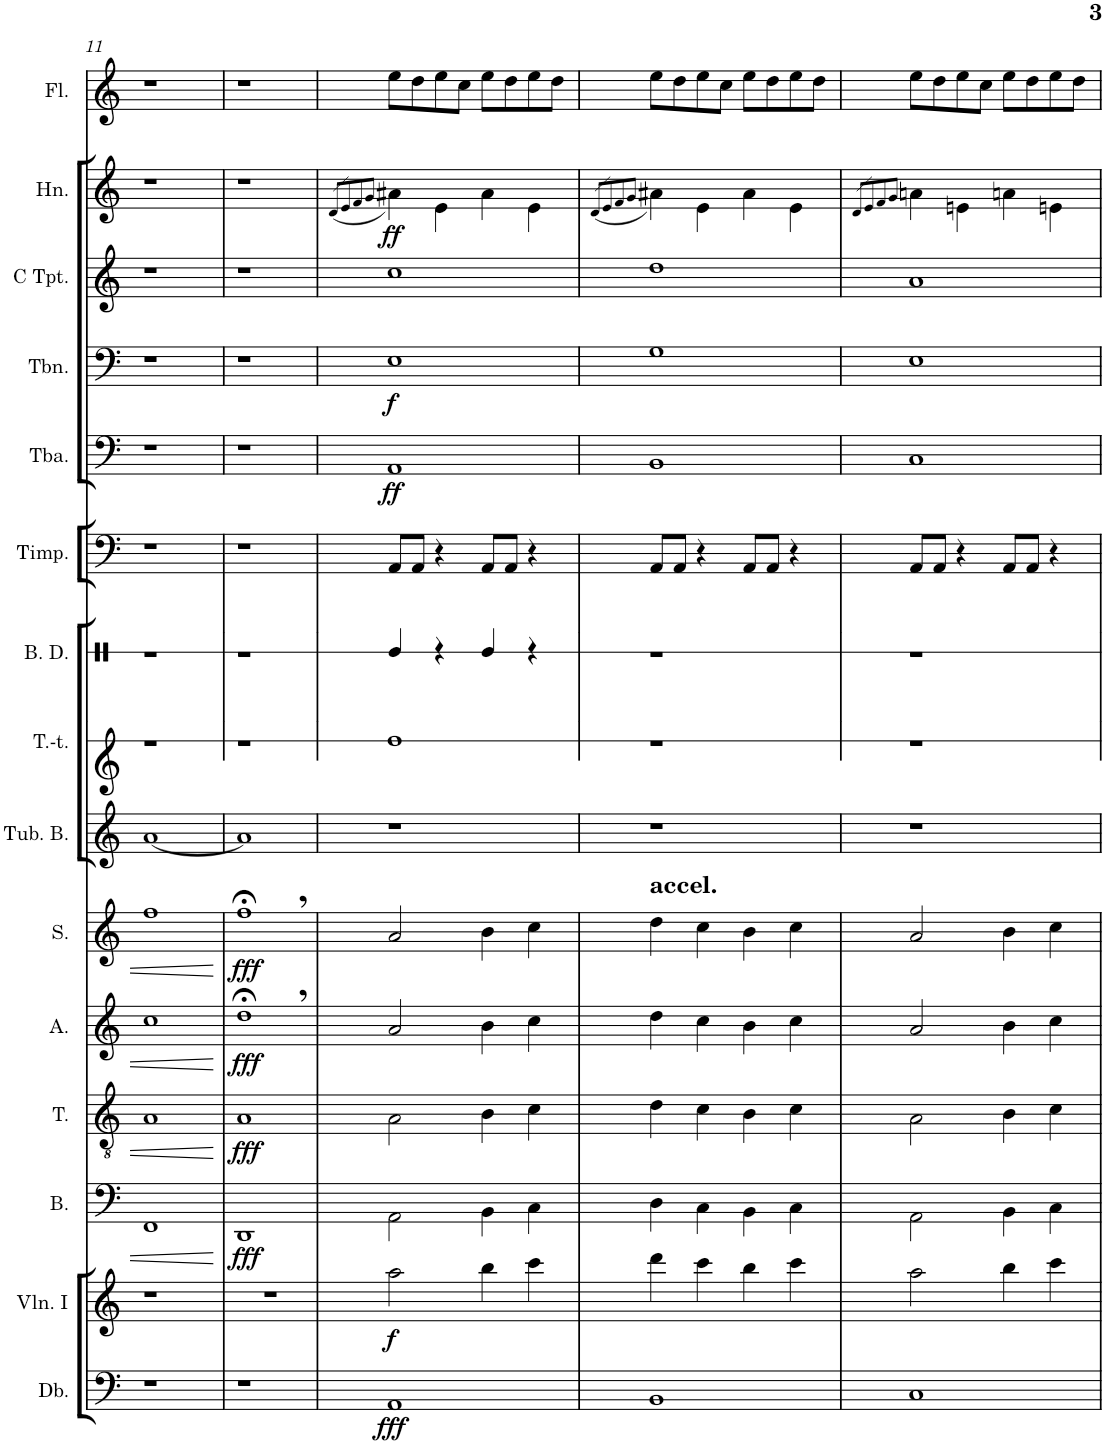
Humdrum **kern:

**kern	**dynam	**kern	**dynam	**kern	**dynam	**kern	**dynam	**kern	**dynam	**kern	**dynam	**kern	**kern	**kern	**kern	**kern	**dynam	**kern	**dynam	**kern	**kern	**dynam	**kern
*part15	*part15	*part14	*part14	*part13	*part13	*part12	*part12	*part11	*part11	*part10	*part10	*part9	*part8	*part7	*part6	*part5	*part5	*part4	*part4	*part3	*part2	*part2	*part1
*staff15	*staff15	*staff14	*staff14	*staff13	*staff13	*staff12	*staff12	*staff11	*staff11	*staff10	*staff10	*staff9	*staff8	*staff7	*staff6	*staff5	*staff5	*staff4	*staff4	*staff3	*staff2	*staff2	*staff1
*I"Double Bass	*	*I"Violin I	*	*I"Bass	*	*I"Tenor	*	*I"Alto	*	*I"Soprano	*	*I"Tubular Bells	*I"Tam-tam	*I"Bass Drum	*I"Timpani	*I"Tuba	*	*I"Trombone	*	*I"Trumpet in C	*I"Horn in F	*	*I"Flute
*I'Db.	*	*I'Vln. I	*	*I'B.	*	*I'T.	*	*I'A.	*	*I'S.	*	*I'Tub. B.	*I'T.-t.	*I'B. D.	*I'Timp.	*I'Tba.	*	*I'Tbn.	*	*	*I'Hn.	*	*I'Fl.
!!LO:PB:g=z
*clefF4	*	*clefG2	*	*clefF4	*	*clefGv2	*	*clefG2	*	*clefG2	*	*clefG2	*clefG2	*clefX	*clefF4	*clefF4	*	*clefF4	*	*clefG2	*clefG2	*	*clefG2
*Trd7c12	*	*	*	*	*	*	*	*	*	*	*	*	*	*	*	*	*	*	*	*	*Trd4c7	*	*Trd-7c-12
*k[]	*	*k[]	*	*k[]	*	*k[]	*	*k[]	*	*k[]	*	*k[]	*k[]	*k[]	*k[]	*k[]	*	*k[]	*	*k[]	*k[]	*	*k[]
*M4/4	*	*M4/4	*	*M4/4	*	*M4/4	*	*M4/4	*	*M4/4	*	*M4/4	*M4/4	*M4/4	*M4/4	*M4/4	*	*M4/4	*	*M4/4	*M4/4	*	*M4/4
=11	=11	=11	=11	=11	=11	=11	=11	=11	=11	=11	=11	=11	=11	=11	=11	=11	=11	=11	=11	=11	=11	=11	=11
1r	.	1r	.	1FF	.	1A	.	1cc	.	1ff	.	[1a	1r	1r	1r	1r	.	1r	.	1r	1r	.	1r
=12	=12	=12	=12	=12	=12	=12	=12	=12	=12	=12	=12	=12	=12	=12	=12	=12	=12	=12	=12	=12	=12	=12	=12
!	!	!	!	!	!LO:DY:b	!	!LO:DY:b	!	!LO:DY:b	!	!LO:DY:b	!	!	!	!	!	!	!	!	!	!	!	!
1r	.	1r	.	1DD	fff	1A	fff	1dd;<,	fff	1ff;<,	fff	1a]	1r	1r	1r	1r	.	1r	.	1r	1r	.	1r
=13	=13	=13	=13	=13	=13	=13	=13	=13	=13	=13	=13	=13	=13	=13	=13	=13	=13	=13	=13	=13	=13	=13	=13
.	.	.	.	.	.	.	.	.	.	.	.	.	.	.	.	.	.	.	.	.	(8qd/L	.	.
.	.	.	.	.	.	.	.	.	.	.	.	.	.	.	.	.	.	.	.	.	8qe/	.	.
.	.	.	.	.	.	.	.	.	.	.	.	.	.	.	.	.	.	.	.	.	8qf/	.	.
.	.	.	.	.	.	.	.	.	.	.	.	.	.	.	.	.	.	.	.	.	8qg/J	.	.
!	!LO:DY:b	!	!LO:DY:b	!	!	!	!	!	!	!	!	!	!	!	!	!	!LO:DY:b	!	!LO:DY:b	!	!	!LO:DY:b	!
1AA	fff	2aa\	f	2AA\	.	2A\	.	2a/	.	2a/	.	1r	1ff	4Re/	8AA/L	1AA	ff	1E	f	1cc	4a#X\)	ff	8ee\L
.	.	.	.	.	.	.	.	.	.	.	.	.	.	.	8AA/J	.	.	.	.	.	.	.	8dd\
.	.	.	.	.	.	.	.	.	.	.	.	.	.	4r	4r	.	.	.	.	.	4e\	.	8ee\
.	.	.	.	.	.	.	.	.	.	.	.	.	.	.	.	.	.	.	.	.	.	.	8cc\J
.	.	4bb\	.	4BB\	.	4B\	.	4b\	.	4b\	.	.	.	4Re/	8AA/L	.	.	.	.	.	4a#\	.	8ee\L
.	.	.	.	.	.	.	.	.	.	.	.	.	.	.	8AA/J	.	.	.	.	.	.	.	8dd\
.	.	4ccc\	.	4C\	.	4c\	.	4cc\	.	4cc\	.	.	.	4r	4r	.	.	.	.	.	4e\	.	8ee\
.	.	.	.	.	.	.	.	.	.	.	.	.	.	.	.	.	.	.	.	.	.	.	8dd\J
=14	=14	=14	=14	=14	=14	=14	=14	=14	=14	=14	=14	=14	=14	=14	=14	=14	=14	=14	=14	=14	=14	=14	=14
.	.	.	.	.	.	.	.	.	.	.	.	.	.	.	.	.	.	.	.	.	(8qd/L	.	.
.	.	.	.	.	.	.	.	.	.	.	.	.	.	.	.	.	.	.	.	.	8qe/	.	.
.	.	.	.	.	.	.	.	.	.	.	.	.	.	.	.	.	.	.	.	.	8qf/	.	.
.	.	.	.	.	.	.	.	.	.	.	.	.	.	.	.	.	.	.	.	.	8qg/J	.	.
!	!	!	!	!	!	!	!	!	!	!LO:TX:a:t=accel.	!	!	!	!	!	!	!	!	!	!	!	!	!
1BB	.	4ddd\	.	4D\	.	4d\	.	4dd\	.	4dd\	.	1r	1r	1r	8AA/L	1BB	.	1G	.	1dd	4a#X\)	.	8ee\L
.	.	.	.	.	.	.	.	.	.	.	.	.	.	.	8AA/J	.	.	.	.	.	.	.	8dd\
.	.	4ccc\	.	4C\	.	4c\	.	4cc\	.	4cc\	.	.	.	.	4r	.	.	.	.	.	4e\	.	8ee\
.	.	.	.	.	.	.	.	.	.	.	.	.	.	.	.	.	.	.	.	.	.	.	8cc\J
.	.	4bb\	.	4BB\	.	4B\	.	4b\	.	4b\	.	.	.	.	8AA/L	.	.	.	.	.	4a#\	.	8ee\L
.	.	.	.	.	.	.	.	.	.	.	.	.	.	.	8AA/J	.	.	.	.	.	.	.	8dd\
.	.	4ccc\	.	4C\	.	4c\	.	4cc\	.	4cc\	.	.	.	.	4r	.	.	.	.	.	4e\	.	8ee\
.	.	.	.	.	.	.	.	.	.	.	.	.	.	.	.	.	.	.	.	.	.	.	8dd\J
=15	=15	=15	=15	=15	=15	=15	=15	=15	=15	=15	=15	=15	=15	=15	=15	=15	=15	=15	=15	=15	=15	=15	=15
.	.	.	.	.	.	.	.	.	.	.	.	.	.	.	.	.	.	.	.	.	8qd/L	.	.
.	.	.	.	.	.	.	.	.	.	.	.	.	.	.	.	.	.	.	.	.	8qe/	.	.
.	.	.	.	.	.	.	.	.	.	.	.	.	.	.	.	.	.	.	.	.	8qf/	.	.
.	.	.	.	.	.	.	.	.	.	.	.	.	.	.	.	.	.	.	.	.	8qg/J	.	.
1C	.	2aa\	.	2AA\	.	2A\	.	2a/	.	2a/	.	1r	1r	1r	8AA/L	1C	.	1E	.	1a	4an\	.	8ee\L
.	.	.	.	.	.	.	.	.	.	.	.	.	.	.	8AA/J	.	.	.	.	.	.	.	8dd\
.	.	.	.	.	.	.	.	.	.	.	.	.	.	.	4r	.	.	.	.	.	4en\	.	8ee\
.	.	.	.	.	.	.	.	.	.	.	.	.	.	.	.	.	.	.	.	.	.	.	8cc\J
.	.	4bb\	.	4BB\	.	4B\	.	4b\	.	4b\	.	.	.	.	8AA/L	.	.	.	.	.	4an\	.	8ee\L
.	.	.	.	.	.	.	.	.	.	.	.	.	.	.	8AA/J	.	.	.	.	.	.	.	8dd\
.	.	4ccc\	.	4C\	.	4c\	.	4cc\	.	4cc\	.	.	.	.	4r	.	.	.	.	.	4en\	.	8ee\
.	.	.	.	.	.	.	.	.	.	.	.	.	.	.	.	.	.	.	.	.	.	.	8dd\J
=	=	=	=	=	=	=	=	=	=	=	=	=	=	=	=	=	=	=	=	=	=	=	=
*-	*-	*-	*-	*-	*-	*-	*-	*-	*-	*-	*-	*-	*-	*-	*-	*-	*-	*-	*-	*-	*-	*-	*-
